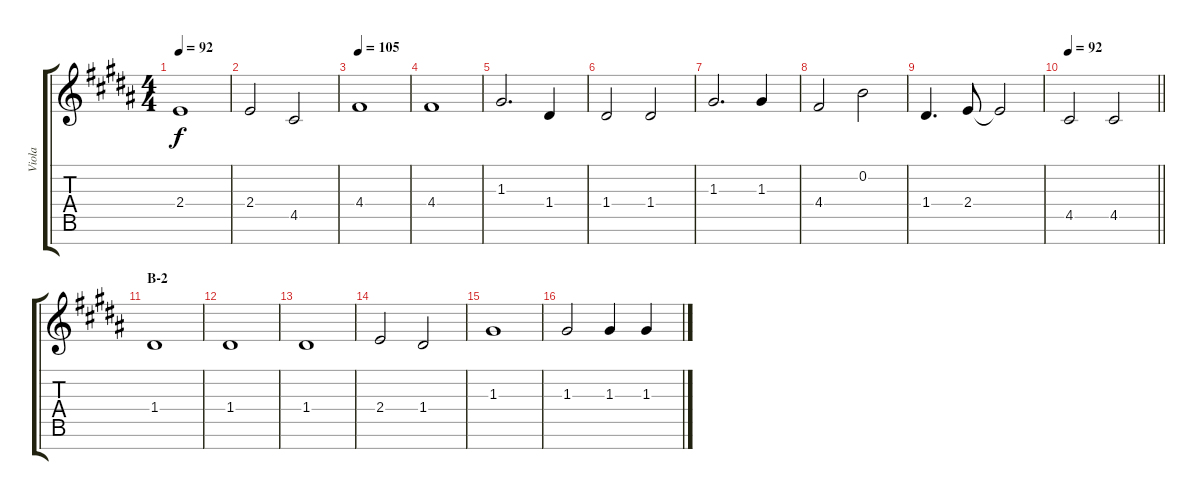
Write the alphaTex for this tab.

\track ("Viola" "Viola") {instrument viola}
\staff {score tabs}
\tuning (E5 B4 G4 D4 A3 E3 B2) {hide}
\ts (4 4)
\tempo 92
\clef g2
\ks b
2.4.1{dy f} |
2.4.2 4.5.2 |
\tempo 105
4.4.1 |
4.4.1 |
1.3.2{d} 1.4.4 |
1.4.2 1.4.2 |
1.3.2{d} 1.3.4 |
4.4.2 0.2.2 |
1.4.4{d} 2.4.8 2.4{t}.2 |
\tempo 92
\barLineRight lightlight
4.5.2 4.5.2 |
\section ("" "B-2")
1.4.1 |
1.4.1 |
1.4.1 |
2.4.2 1.4.2 |
1.3.1 |
1.3.2 1.3.4 1.3.4
